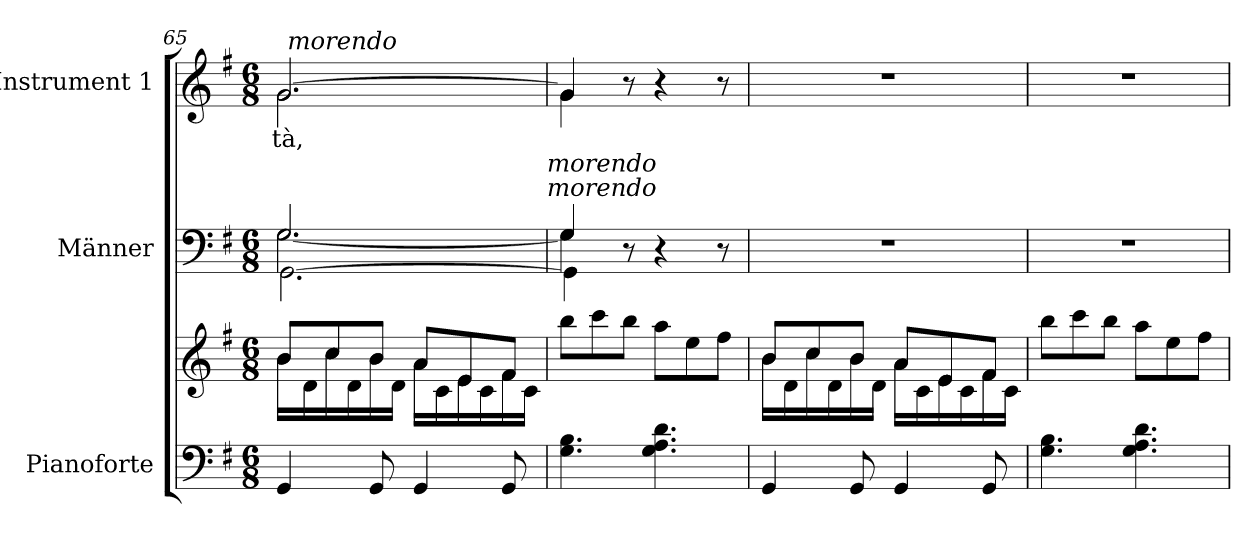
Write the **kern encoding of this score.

**kern	**kern	**kern	**kern	**text
*part3	*part3	*part2	*part1	*part1
*staff4	*staff3	*staff2	*staff1	*staff1
*I"Pianoforte	*	*I"Männer	*I"Instrument 1	*
*clefF4	*clefG2	*clefF4	*clefG2	*
*k[f#]	*k[f#]	*k[f#]	*k[f#]	*
*G:	*G:	*G:	*G:	*
*M6/8	*M6/8	*M6/8	*M6/8	*
=65	=65	=65	=65	=65
*	*^	*^	*	*
*	*	*	*	*^	*	*
!	!	!	!	!	!	!	!LO:LY:b
*	*	*	*	*	*	*^	*
*	*	*	*	*	*	*	*^	*
4GG/	8b/L	16b\LL	2.G/	[2.G\	[2.GG\	[2.g/	2.g\	48ryy	-tà,
!	!	!	!	!	!	!	!	!LO:TX:a:i:t=morendo	!
.	.	.	.	.	.	.	.	3%2ryy	.
.	.	16d\	.	.	.	.	.	.	.
.	8cc/	16cc\	.	.	.	.	.	.	.
.	.	16d\	.	.	.	.	.	.	.
8GG/	8b/J	16b\	.	.	.	.	.	.	.
.	.	16d\JJ	.	.	.	.	.	.	.
4GG/	8a/L	16a\LL	.	.	.	.	.	.	.
.	.	16c\	.	.	.	.	.	.	.
.	8e/	16e\	.	.	.	.	.	.	.
.	.	16c\	.	.	.	.	.	.	.
8GG/	8f#/J	16f#\	.	.	.	.	.	.	.
.	.	16c\JJ	.	.	.	.	.	24.ryy	.
!	!	!	!LO:TX:a:i:t=morendo	!	!	!	!	!	!
!	!	!	!LO:TX:a:i:t=morendo	!	!	!	!	!	!
*	*v	*v	*	*	*	*	*v	*v	*
=66	=66	=66	=66	=66	=66	=66	=66
4.G\ 4.B\	8bb\L	4G/	4G\]	4GG\]	4g/]	4g\	.
.	8ccc\	.	.	.	.	.	.
.	8bb\J	8r	2ryy	2ryy	8r	2ryy	.
4.G\ 4.A\ 4.d\	8aa\L	4r	.	.	4r	.	.
.	8ee\	.	.	.	.	.	.
.	8ff#\J	8r	.	.	8r	.	.
*	*	*v	*v	*v	*	*	*
*	*	*	*v	*v	*
=67	=67	=67	=67	=67
*	*^	*	*	*
4GG/	8b/L	16b\LL	2.r	2.r	.
.	.	16d\	.	.	.
.	8cc/	16cc\	.	.	.
.	.	16d\	.	.	.
8GG/	8b/J	16b\	.	.	.
.	.	16d\JJ	.	.	.
4GG/	8a/L	16a\LL	.	.	.
.	.	16c\	.	.	.
.	8e/	16e\	.	.	.
.	.	16c\	.	.	.
8GG/	8f#/J	16f#\	.	.	.
.	.	16c\JJ	.	.	.
*	*v	*v	*	*	*
=68	=68	=68	=68	=68
4.G\ 4.B\	8bb\L	2.r	2.r	.
.	8ccc\	.	.	.
.	8bb\J	.	.	.
4.G\ 4.A\ 4.d\	8aa\L	.	.	.
.	8ee\	.	.	.
.	8ff#\J	.	.	.
=	=	=	=	=
*-	*-	*-	*-	*-
